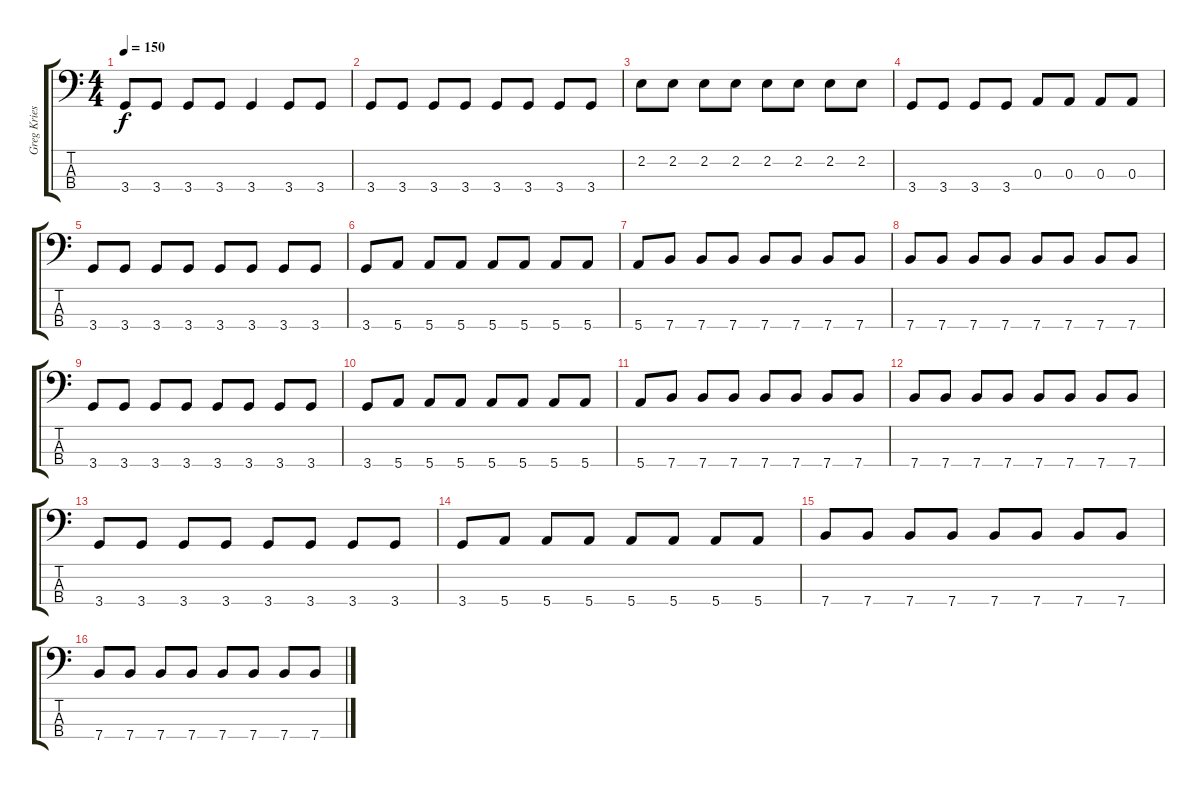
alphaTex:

\track ("Greg Kriesel - Bass" "Greg Kries") {instrument electricbasspick}
\staff {score tabs}
\tuning (G2 D2 A1 E1) {hide}
\ts (4 4)
\tempo 150
\clef f4
\ks c
3.4.8{dy f} 3.4.8 3.4.8 3.4.8 3.4.4 3.4.8 3.4.8 |
3.4.8 3.4.8 3.4.8 3.4.8 3.4.8 3.4.8 3.4.8 3.4.8 |
2.2.8 2.2.8 2.2.8 2.2.8 2.2.8 2.2.8 2.2.8 2.2.8 |
3.4.8 3.4.8 3.4.8 3.4.8 0.3.8 0.3.8 0.3.8 0.3.8 |
3.4.8{instrument electricbassfinger} 3.4.8 3.4.8 3.4.8 3.4.8 3.4.8 3.4.8 3.4.8 |
3.4.8 5.4.8 5.4.8 5.4.8 5.4.8 5.4.8 5.4.8 5.4.8 |
5.4.8 7.4.8 7.4.8 7.4.8 7.4.8 7.4.8 7.4.8 7.4.8 |
7.4.8 7.4.8 7.4.8 7.4.8 7.4.8 7.4.8 7.4.8 7.4.8 |
3.4.8 3.4.8 3.4.8 3.4.8 3.4.8 3.4.8 3.4.8 3.4.8 |
3.4.8 5.4.8 5.4.8 5.4.8 5.4.8 5.4.8 5.4.8 5.4.8 |
5.4.8 7.4.8 7.4.8 7.4.8 7.4.8 7.4.8 7.4.8 7.4.8 |
7.4.8 7.4.8 7.4.8 7.4.8 7.4.8 7.4.8 7.4.8 7.4.8 |
3.4.8{instrument electricbasspick} 3.4.8 3.4.8 3.4.8 3.4.8 3.4.8 3.4.8 3.4.8 |
3.4.8 5.4.8 5.4.8 5.4.8 5.4.8 5.4.8 5.4.8 5.4.8 |
7.4.8 7.4.8 7.4.8 7.4.8 7.4.8 7.4.8 7.4.8 7.4.8 |
7.4.8 7.4.8 7.4.8 7.4.8 7.4.8 7.4.8 7.4.8 7.4.8
